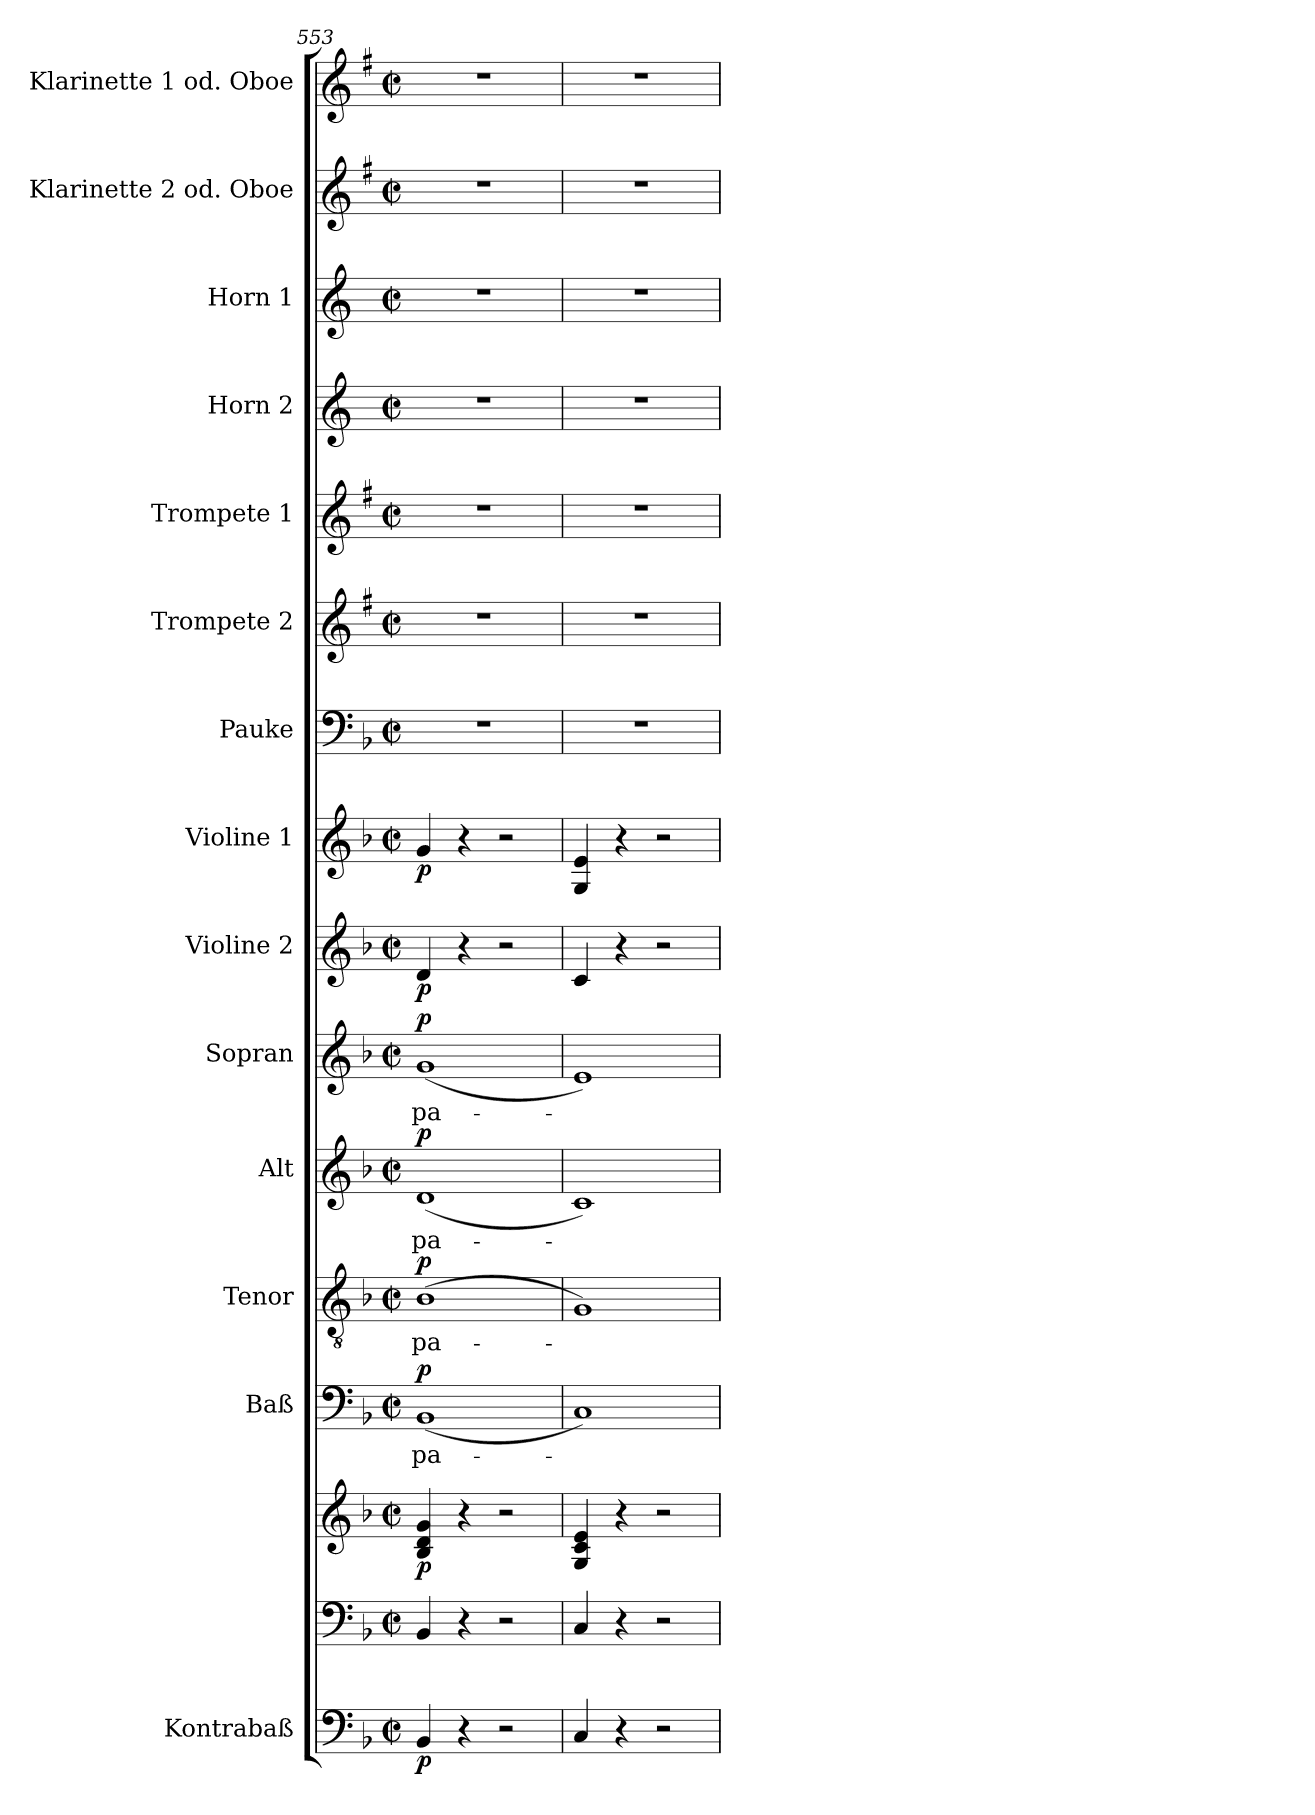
**kern	**dynam	**kern	**kern	**dynam	**kern	**text	**dynam	**kern	**text	**dynam	**kern	**text	**dynam	**kern	**text	**dynam	**kern	**dynam	**kern	**dynam	**kern	**kern	**kern	**kern	**kern	**kern	**kern
*part15	*part15	*part14	*part14	*part14	*part13	*part13	*part13	*part12	*part12	*part12	*part11	*part11	*part11	*part10	*part10	*part10	*part9	*part9	*part8	*part8	*part7	*part6	*part5	*part4	*part3	*part2	*part1
*staff16	*staff16	*staff15	*staff14	*staff14/15	*staff13	*staff13	*staff13	*staff12	*staff12	*staff12	*staff11	*staff11	*staff11	*staff10	*staff10	*staff10	*staff9	*staff9	*staff8	*staff8	*staff7	*staff6	*staff5	*staff4	*staff3	*staff2	*staff1
*I"Kontrabaß	*	*	*	*	*I"Baß	*	*	*I"Tenor	*	*	*I"Alt	*	*	*I"Sopran	*	*	*I"Violine 2	*	*I"Violine 1	*	*I"Pauke	*I"Trompete 2	*I"Trompete 1	*I"Horn 2	*I"Horn 1	*I"Klarinette 2 od. Oboe	*I"Klarinette 1 od. Oboe
*	*	*	*	*	*	*	*	*	*	*	*	*	*	*	*	*	*	*	*	*	*	*I'Tpt	*I'Tpt	*I'Hn	*I'Hn	*	*
*clefF4	*	*clefF4	*clefG2	*	*clefF4	*	*	*clefGv2	*	*	*clefG2	*	*	*clefG2	*	*	*clefG2	*	*clefG2	*	*clefF4	*clefG2	*clefG2	*clefG2	*clefG2	*clefG2	*clefG2
*ITrd7c12	*	*	*	*	*	*	*	*	*	*	*	*	*	*	*	*	*	*	*	*	*	*ITrd1c2	*ITrd1c2	*ITrd4c7	*ITrd4c7	*ITrd1c2	*ITrd1c2
*k[b-]	*	*k[b-]	*k[b-]	*	*k[b-]	*	*	*k[b-]	*	*	*k[b-]	*	*	*k[b-]	*	*	*k[b-]	*	*k[b-]	*	*k[b-]	*k[b-]	*k[b-]	*k[b-]	*k[b-]	*k[b-]	*k[b-]
*F:	*	*F:	*F:	*	*F:	*	*	*F:	*	*	*F:	*	*	*F:	*	*	*F:	*	*F:	*	*F:	*F:	*F:	*F:	*F:	*F:	*F:
*M2/2	*	*M2/2	*M2/2	*	*M2/2	*	*	*M2/2	*	*	*M2/2	*	*	*M2/2	*	*	*M2/2	*	*M2/2	*	*M2/2	*M2/2	*M2/2	*M2/2	*M2/2	*M2/2	*M2/2
*met(c|)	*	*met(c|)	*met(c|)	*	*met(c|)	*	*	*met(c|)	*	*	*met(c|)	*	*	*met(c|)	*	*	*met(c|)	*	*met(c|)	*	*met(c|)	*met(c|)	*met(c|)	*met(c|)	*met(c|)	*met(c|)	*met(c|)
=553	=553	=553	=553	=553	=553	=553	=553	=553	=553	=553	=553	=553	=553	=553	=553	=553	=553	=553	=553	=553	=553	=553	=553	=553	=553	=553	=553
!	!LO:DY:b	!	!	!LO:DY:b	!	!LO:LY:b	!LO:DY:a	!	!LO:LY:b	!LO:DY:a	!	!LO:LY:b	!LO:DY:a	!	!LO:LY:b	!LO:DY:a	!	!LO:DY:b	!	!LO:DY:b	!	!	!	!	!	!	!
4BBB-/	p	4BB-/	4B-/ 4d/ 4g/	p	(>1BB-	pa-	p	(>1B-	pa-	p	(>1d	pa-	p	(>1g	pa-	p	4d/	p	4g/	p	1r	1r	1r	1r	1r	1r	1r
4r	.	4r	4r	.	.	.	.	.	.	.	.	.	.	.	.	.	4r	.	4r	.	.	.	.	.	.	.	.
2r	.	2r	2r	.	.	.	.	.	.	.	.	.	.	.	.	.	2r	.	2r	.	.	.	.	.	.	.	.
=554	=554	=554	=554	=554	=554	=554	=554	=554	=554	=554	=554	=554	=554	=554	=554	=554	=554	=554	=554	=554	=554	=554	=554	=554	=554	=554	=554
4CC/	.	4C/	4G/ 4c/ 4e/	.	1C)	.	.	1G)	.	.	1c)	.	.	1e)	.	.	4c/	.	4G/ 4e/	.	1r	1r	1r	1r	1r	1r	1r
4r	.	4r	4r	.	.	.	.	.	.	.	.	.	.	.	.	.	4r	.	4r	.	.	.	.	.	.	.	.
2r	.	2r	2r	.	.	.	.	.	.	.	.	.	.	.	.	.	2r	.	2r	.	.	.	.	.	.	.	.
=	=	=	=	=	=	=	=	=	=	=	=	=	=	=	=	=	=	=	=	=	=	=	=	=	=	=	=
*-	*-	*-	*-	*-	*-	*-	*-	*-	*-	*-	*-	*-	*-	*-	*-	*-	*-	*-	*-	*-	*-	*-	*-	*-	*-	*-	*-
